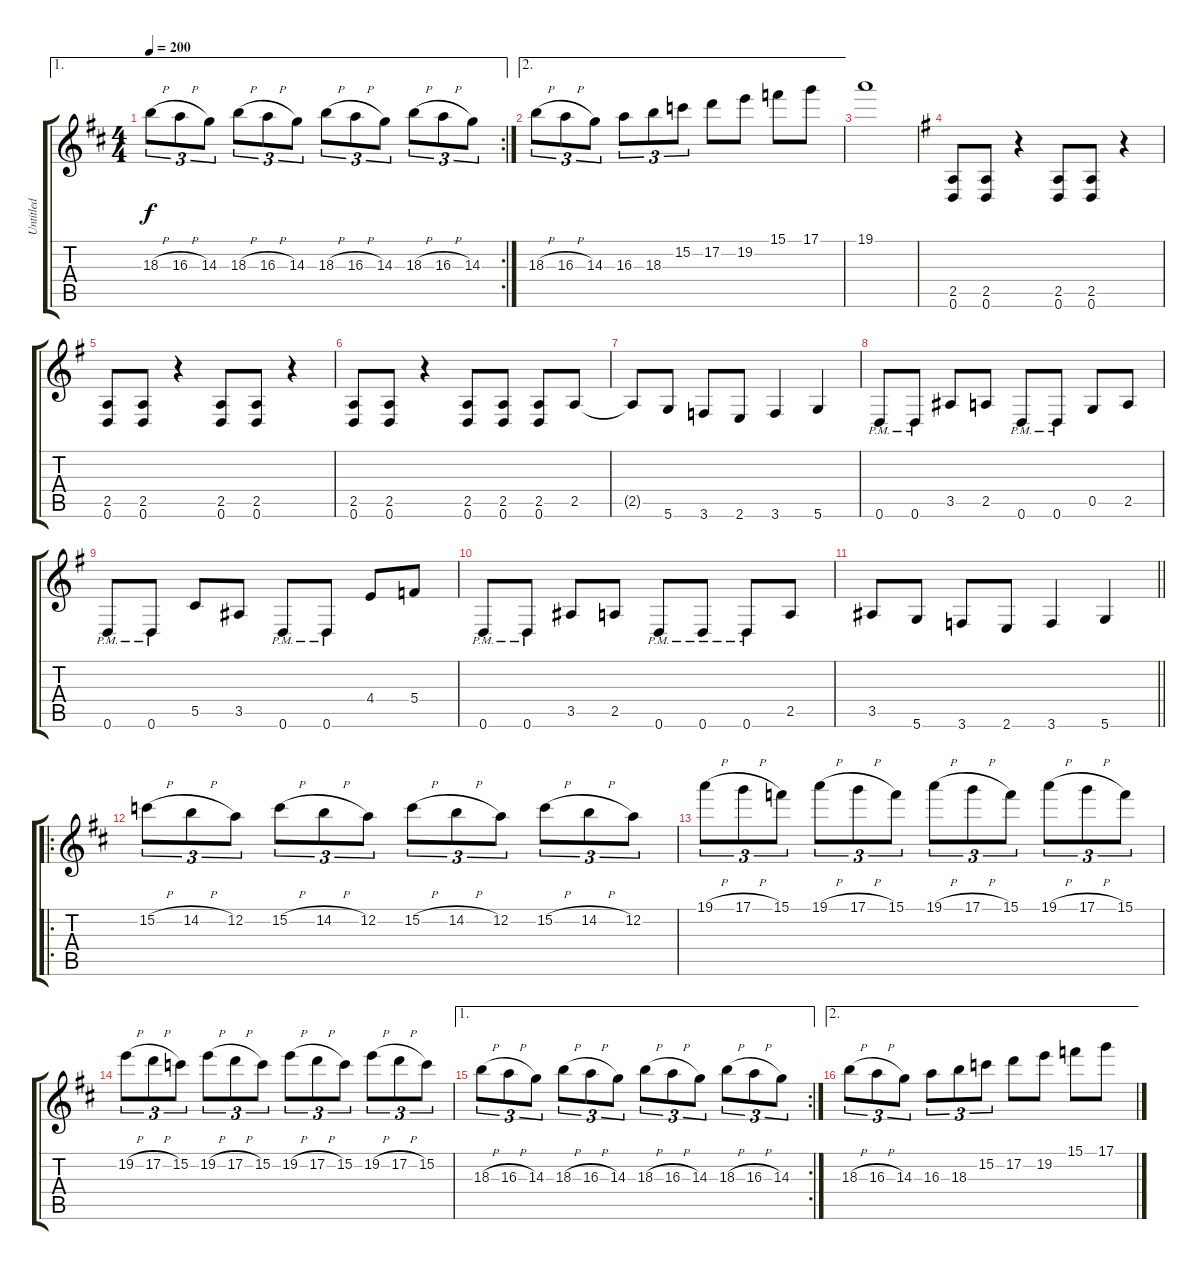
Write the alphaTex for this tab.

\track ("Untitled" "Untitled") {instrument distortionguitar}
\staff {score tabs}
\tuning (D4 A3 F3 C3 G2 D2) {hide}
\ae 1
\rc 2
\ts (4 4)
\tempo 200
\clef g2
\ks d
18.3{h}.8{tu (3 2) dy f} 16.3{h}.8{tu (3 2)} 14.3.8{tu (3 2)} 18.3{h}.8{tu (3 2)} 16.3{h}.8{tu (3 2)} 14.3.8{tu (3 2)} 18.3{h}.8{tu (3 2)} 16.3{h}.8{tu (3 2)} 14.3.8{tu (3 2)} 18.3{h}.8{tu (3 2)} 16.3{h}.8{tu (3 2)} 14.3.8{tu (3 2)} |
\ae 2
18.3{h}.8{tu (3 2)} 16.3{h}.8{tu (3 2)} 14.3.8{tu (3 2)} 16.3.8{tu (3 2)} 18.3.8{tu (3 2)} 15.2.8{tu (3 2)} 17.2.8 19.2.8 15.1.8 17.1.8 |
19.1.1 |
\ks g
(2.5 0.6).8 (2.5 0.6).8 r.4 (2.5 0.6).8 (2.5 0.6).8 r.4 |
(2.5 0.6).8 (2.5 0.6).8 r.4 (2.5 0.6).8 (2.5 0.6).8 r.4 |
(2.5 0.6).8 (2.5 0.6).8 r.4 (2.5 0.6).8 (2.5 0.6).8 (2.5 0.6).8 2.5.8 |
2.5{t}.8 5.6.8 3.6.8 2.6.8 3.6.4 5.6.4 |
0.6{pm}.8 0.6{pm}.8 3.5.8 2.5.8 0.6{pm}.8 0.6{pm}.8 0.5.8 2.5.8 |
0.6{pm}.8 0.6{pm}.8 5.5.8 3.5.8 0.6{pm}.8 0.6{pm}.8 4.4.8 5.4.8 |
0.6{pm}.8 0.6{pm}.8 3.5.8 2.5.8 0.6{pm}.8 0.6{pm}.8 0.6{pm}.8 2.5.8 |
\barLineRight lightlight
3.5.8 5.6.8 3.6.8 2.6.8 3.6.4 5.6.4 |
\ro
\ks d
15.2{h}.8{tu (3 2)} 14.2{h}.8{tu (3 2)} 12.2.8{tu (3 2)} 15.2{h}.8{tu (3 2)} 14.2{h}.8{tu (3 2)} 12.2.8{tu (3 2)} 15.2{h}.8{tu (3 2)} 14.2{h}.8{tu (3 2)} 12.2.8{tu (3 2)} 15.2{h}.8{tu (3 2)} 14.2{h}.8{tu (3 2)} 12.2.8{tu (3 2)} |
19.1{h}.8{tu (3 2)} 17.1{h}.8{tu (3 2)} 15.1.8{tu (3 2)} 19.1{h}.8{tu (3 2)} 17.1{h}.8{tu (3 2)} 15.1.8{tu (3 2)} 19.1{h}.8{tu (3 2)} 17.1{h}.8{tu (3 2)} 15.1.8{tu (3 2)} 19.1{h}.8{tu (3 2)} 17.1{h}.8{tu (3 2)} 15.1.8{tu (3 2)} |
19.2{h}.8{tu (3 2)} 17.2{h}.8{tu (3 2)} 15.2.8{tu (3 2)} 19.2{h}.8{tu (3 2)} 17.2{h}.8{tu (3 2)} 15.2.8{tu (3 2)} 19.2{h}.8{tu (3 2)} 17.2{h}.8{tu (3 2)} 15.2.8{tu (3 2)} 19.2{h}.8{tu (3 2)} 17.2{h}.8{tu (3 2)} 15.2.8{tu (3 2)} |
\ae 1
\rc 2
18.3{h}.8{tu (3 2)} 16.3{h}.8{tu (3 2)} 14.3.8{tu (3 2)} 18.3{h}.8{tu (3 2)} 16.3{h}.8{tu (3 2)} 14.3.8{tu (3 2)} 18.3{h}.8{tu (3 2)} 16.3{h}.8{tu (3 2)} 14.3.8{tu (3 2)} 18.3{h}.8{tu (3 2)} 16.3{h}.8{tu (3 2)} 14.3.8{tu (3 2)} |
\ae 2
18.3{h}.8{tu (3 2)} 16.3{h}.8{tu (3 2)} 14.3.8{tu (3 2)} 16.3.8{tu (3 2)} 18.3.8{tu (3 2)} 15.2.8{tu (3 2)} 17.2.8 19.2.8 15.1.8 17.1.8
